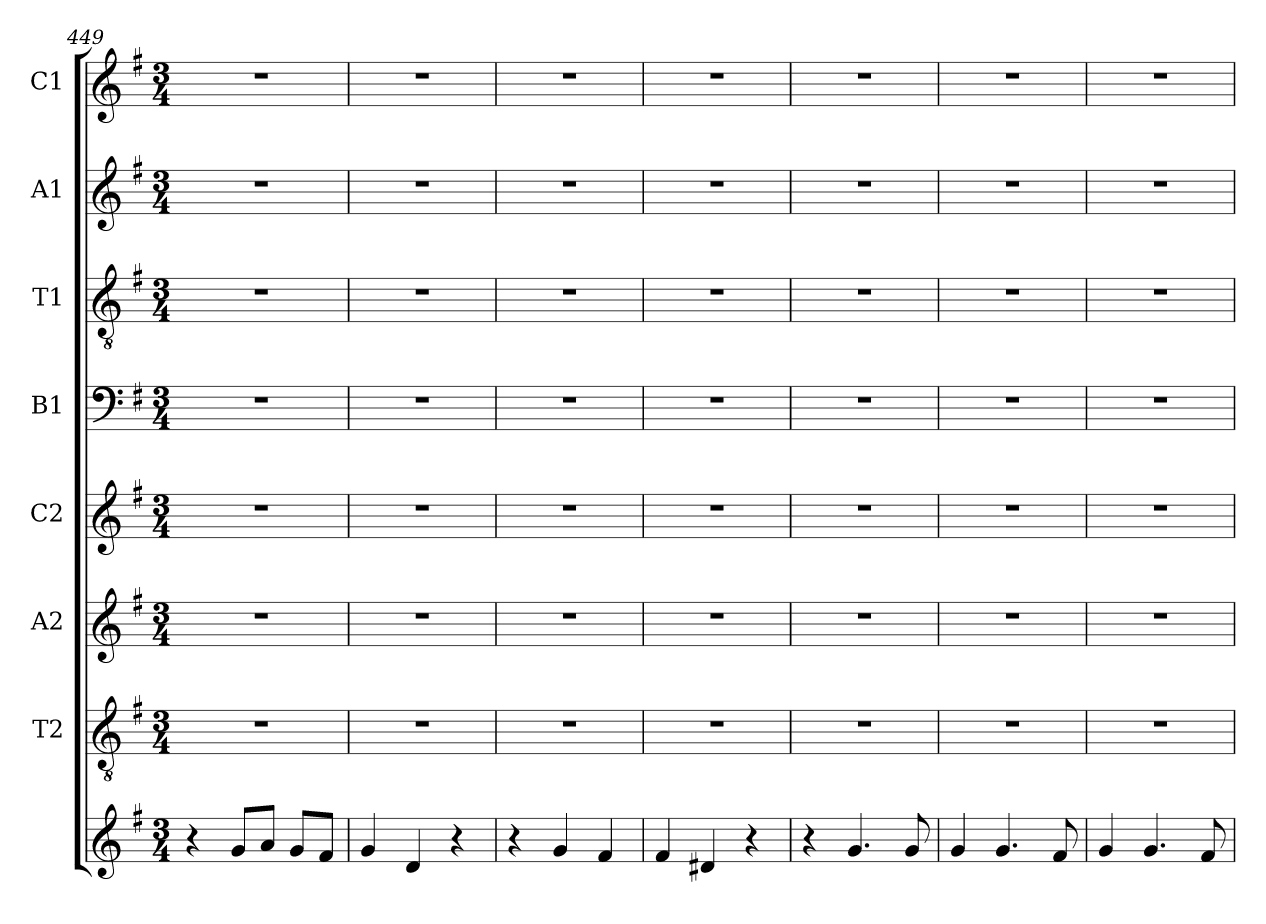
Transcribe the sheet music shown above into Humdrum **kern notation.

**kern	**kern	**kern	**kern	**kern	**kern	**kern	**kern
*part8	*part7	*part6	*part5	*part4	*part3	*part2	*part1
*staff8	*staff7	*staff6	*staff5	*staff4	*staff3	*staff2	*staff1
*	*I"T2	*I"A2	*I"C2	*I"B1	*I"T1	*I"A1	*I"C1
*	*I'T2	*I'A2	*I'C2	*I'B1	*I'T1	*I'A1	*I'C1
*clefG2	*clefGv2	*clefG2	*clefG2	*clefF4	*clefGv2	*clefG2	*clefG2
*k[f#]	*k[f#]	*k[f#]	*k[f#]	*k[f#]	*k[f#]	*k[f#]	*k[f#]
*G:	*G:	*G:	*G:	*G:	*G:	*G:	*G:
*M3/4	*M3/4	*M3/4	*M3/4	*M3/4	*M3/4	*M3/4	*M3/4
=449	=449	=449	=449	=449	=449	=449	=449
4r	2.r	2.r	2.r	2.r	2.r	2.r	2.r
8g/L	.	.	.	.	.	.	.
8a/J	.	.	.	.	.	.	.
8g/L	.	.	.	.	.	.	.
8f#/J	.	.	.	.	.	.	.
=450	=450	=450	=450	=450	=450	=450	=450
4g/	2.r	2.r	2.r	2.r	2.r	2.r	2.r
4d/	.	.	.	.	.	.	.
4r	.	.	.	.	.	.	.
=451	=451	=451	=451	=451	=451	=451	=451
4r	2.r	2.r	2.r	2.r	2.r	2.r	2.r
4g/	.	.	.	.	.	.	.
4f#/	.	.	.	.	.	.	.
=452	=452	=452	=452	=452	=452	=452	=452
4f#/	2.r	2.r	2.r	2.r	2.r	2.r	2.r
4d#X/	.	.	.	.	.	.	.
4r	.	.	.	.	.	.	.
=453	=453	=453	=453	=453	=453	=453	=453
4r	2.r	2.r	2.r	2.r	2.r	2.r	2.r
4.g/	.	.	.	.	.	.	.
8g/	.	.	.	.	.	.	.
!!LO:LB:g=z
=454	=454	=454	=454	=454	=454	=454	=454
4g/	2.r	2.r	2.r	2.r	2.r	2.r	2.r
4.g/	.	.	.	.	.	.	.
8f#/	.	.	.	.	.	.	.
=455	=455	=455	=455	=455	=455	=455	=455
4g/	2.r	2.r	2.r	2.r	2.r	2.r	2.r
4.g/	.	.	.	.	.	.	.
8f#/	.	.	.	.	.	.	.
=	=	=	=	=	=	=	=
*-	*-	*-	*-	*-	*-	*-	*-
